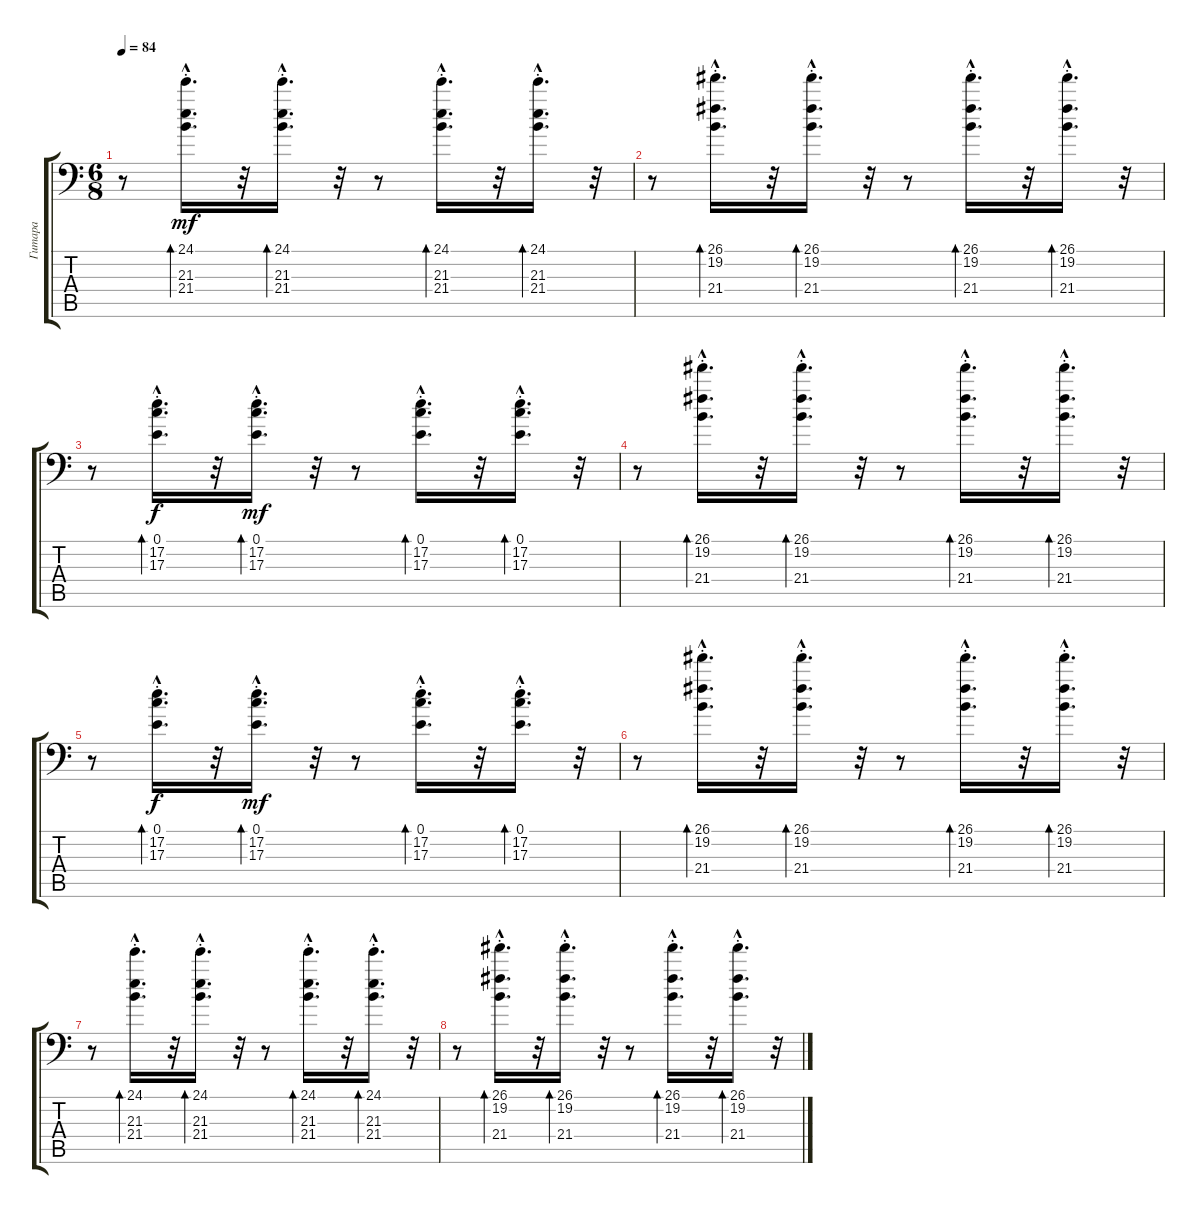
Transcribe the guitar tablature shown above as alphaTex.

\track ("Гитара" "Гитара") {instrument distortionguitar}
\staff {score tabs}
\tuning (E3 B2 G2 D2 A1 E1) {hide}
\ts (6 8)
\tempo 84
\clef f4
\ks c
r.8{dy mf} (24.1{hac st} 21.3{hac st} 21.4{hac st}).16{d bd 30} r.32 (24.1{hac st} 21.3{hac st} 21.4{hac st}).16{d bd 30} r.32 r.8 (24.1{hac st} 21.3{hac st} 21.4{hac st}).16{d bd 30} r.32 (24.1{hac st} 21.3{hac st} 21.4{hac st}).16{d bd 30} r.32 |
r.8 (26.1{hac st} 19.2{hac st} 21.4{hac st}).16{d bd 30} r.32 (26.1{hac st} 19.2{hac st} 21.4{hac st}).16{d bd 30} r.32 r.8 (26.1{hac st} 19.2{hac st} 21.4{hac st}).16{d bd 30} r.32 (26.1{hac st} 19.2{hac st} 21.4{hac st}).16{d bd 30} r.32 |
r.8 (0.1{hac st} 17.2{hac st} 17.3{hac st}).16{d bd 30 dy f} r.32 (0.1{hac st} 17.2{hac st} 17.3{hac st}).16{d bd 30 dy mf} r.32 r.8 (0.1{hac st} 17.2{hac st} 17.3{hac st}).16{d bd 30} r.32 (0.1{hac st} 17.2{hac st} 17.3{hac st}).16{d bd 30} r.32 |
r.8 (26.1{hac st} 19.2{hac st} 21.4{hac st}).16{d bd 30} r.32 (26.1{hac st} 19.2{hac st} 21.4{hac st}).16{d bd 30} r.32 r.8 (26.1{hac st} 19.2{hac st} 21.4{hac st}).16{d bd 30} r.32 (26.1{hac st} 19.2{hac st} 21.4{hac st}).16{d bd 30} r.32 |
r.8 (0.1{hac st} 17.2{hac st} 17.3{hac st}).16{d bd 30 dy f} r.32 (0.1{hac st} 17.2{hac st} 17.3{hac st}).16{d bd 30 dy mf} r.32 r.8 (0.1{hac st} 17.2{hac st} 17.3{hac st}).16{d bd 30} r.32 (0.1{hac st} 17.2{hac st} 17.3{hac st}).16{d bd 30} r.32 |
r.8 (26.1{hac st} 19.2{hac st} 21.4{hac st}).16{d bd 30} r.32 (26.1{hac st} 19.2{hac st} 21.4{hac st}).16{d bd 30} r.32 r.8 (26.1{hac st} 19.2{hac st} 21.4{hac st}).16{d bd 30} r.32 (26.1{hac st} 19.2{hac st} 21.4{hac st}).16{d bd 30} r.32 |
r.8 (24.1{hac st} 21.3{hac st} 21.4{hac st}).16{d bd 30} r.32 (24.1{hac st} 21.3{hac st} 21.4{hac st}).16{d bd 30} r.32 r.8 (24.1{hac st} 21.3{hac st} 21.4{hac st}).16{d bd 30} r.32 (24.1{hac st} 21.3{hac st} 21.4{hac st}).16{d bd 30} r.32 |
r.8 (26.1{hac st} 19.2{hac st} 21.4{hac st}).16{d bd 30} r.32 (26.1{hac st} 19.2{hac st} 21.4{hac st}).16{d bd 30} r.32 r.8 (26.1{hac st} 19.2{hac st} 21.4{hac st}).16{d bd 30} r.32 (26.1{hac st} 19.2{hac st} 21.4{hac st}).16{d bd 30} r.32
